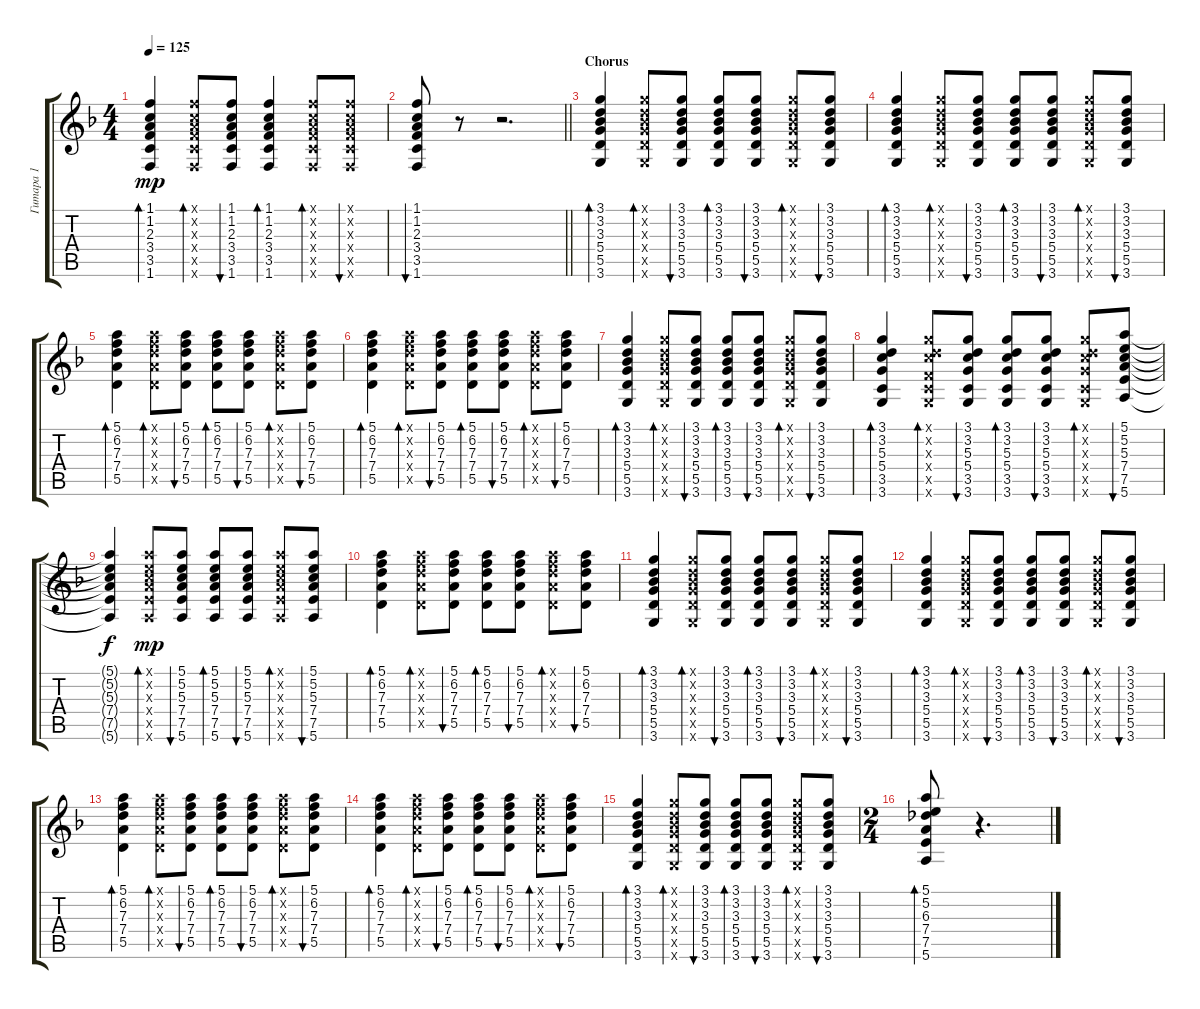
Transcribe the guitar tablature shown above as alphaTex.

\track ("Гитара 1" "Гитара 1") {instrument acousticguitarsteel}
\staff {score tabs}
\tuning (E4 B3 G3 D3 A2 E2) {hide}
\ts (4 4)
\tempo 125
\clef g2
\ks dminor
(1.1 1.2 2.3 3.4 3.5 1.6).4{bd 60 dy mp} (1.1{x} 1.2{x} 2.3{x} 3.4{x} 3.5{x} 1.6{x}).8{bd 60} (1.1 1.2 2.3 3.4 3.5 1.6).8{bu 60} (1.1 1.2 2.3 3.4 3.5 1.6).4{bd 60} (1.1{x} 1.2{x} 2.3{x} 3.4{x} 3.5{x} 1.6{x}).8{bd 60} (1.1{x} 1.2{x} 2.3{x} 3.4{x} 3.5{x} 1.6{x}).8{bu 60} |
\barLineRight lightlight
(1.1 1.2 2.3 3.4 3.5 1.6).8{bu 60} r.8 r.2{d} |
\section ("" "Chorus")
(3.1 3.2 3.3 5.4 5.5 3.6).4{bd 60} (3.1{x} 3.2{x} 3.3{x} 5.4{x} 5.5{x} 3.6{x}).8{bd 60} (3.1 3.2 3.3 5.4 5.5 3.6).8{bu 60} (3.1 3.2 3.3 5.4 5.5 3.6).8{bd 60} (3.1 3.2 3.3 5.4 5.5 3.6).8{bu 60} (3.1{x} 3.2{x} 3.3{x} 5.4{x} 5.5{x} 3.6{x}).8{bd 60} (3.1 3.2 3.3 5.4 5.5 3.6).8{bu 60} |
(3.1 3.2 3.3 5.4 5.5 3.6).4{bd 60} (3.1{x} 3.2{x} 3.3{x} 5.4{x} 5.5{x} 3.6{x}).8{bd 60} (3.1 3.2 3.3 5.4 5.5 3.6).8{bu 60} (3.1 3.2 3.3 5.4 5.5 3.6).8{bd 60} (3.1 3.2 3.3 5.4 5.5 3.6).8{bu 60} (3.1{x} 3.2{x} 3.3{x} 5.4{x} 5.5{x} 3.6{x}).8{bd 60} (3.1 3.2 3.3 5.4 5.5 3.6).8{bu 60} |
(5.1 6.2 7.3 7.4 5.5).4{bd 60} (5.1{x} 6.2{x} 7.3{x} 7.4{x} 5.5{x}).8{bd 60} (5.1 6.2 7.3 7.4 5.5).8{bu 60} (5.1 6.2 7.3 7.4 5.5).8{bd 60} (5.1 6.2 7.3 7.4 5.5).8{bu 60} (5.1{x} 6.2{x} 7.3{x} 7.4{x} 5.5{x}).8{bd 60} (5.1 6.2 7.3 7.4 5.5).8{bu 60} |
(5.1 6.2 7.3 7.4 5.5).4{bd 60} (5.1{x} 6.2{x} 7.3{x} 7.4{x} 5.5{x}).8{bd 60} (5.1 6.2 7.3 7.4 5.5).8{bu 60} (5.1 6.2 7.3 7.4 5.5).8{bd 60} (5.1 6.2 7.3 7.4 5.5).8{bu 60} (5.1{x} 6.2{x} 7.3{x} 7.4{x} 5.5{x}).8{bd 60} (5.1 6.2 7.3 7.4 5.5).8{bu 60} |
(3.1 3.2 3.3 5.4 5.5 3.6).4{bd 60} (3.1{x} 3.2{x} 3.3{x} 5.4{x} 5.5{x} 3.6{x}).8{bd 60} (3.1 3.2 3.3 5.4 5.5 3.6).8{bu 60} (3.1 3.2 3.3 5.4 5.5 3.6).8{bd 60} (3.1 3.2 3.3 5.4 5.5 3.6).8{bu 60} (3.1{x} 3.2{x} 3.3{x} 5.4{x} 5.5{x} 3.6{x}).8{bd 60} (3.1 3.2 3.3 5.4 5.5 3.6).8{bu 60} |
(3.1 3.2 5.3 5.4 3.5 3.6).4{bd 60} (3.1{x} 3.2{x} 5.3{x} 3.4{x} 3.5{x} 3.6{x}).8{bd 60} (3.1 3.2 5.3 5.4 3.5 3.6).8{bu 60} (3.1 3.2 5.3 5.4 3.5 3.6).8{bd 60} (3.1 3.2 5.3 5.4 3.5 3.6).8{bu 60} (3.1{x} 3.2{x} 5.3{x} 5.4{x} 3.5{x} 3.6{x}).8{bd 60} (5.1 5.2 5.3 7.4 7.5 5.6).8{bu 60} |
(5.1{t} 5.2{t} 5.3{t} 7.4{t} 7.5{t} 5.6{t}).4{dy f} (5.1{x} 5.2{x} 5.3{x} 7.4{x} 7.5{x} 5.6{x}).8{bd 60 dy mp} (5.1 5.2 5.3 7.4 7.5 5.6).8{bu 60} (5.1 5.2 5.3 7.4 7.5 5.6).8{bd 60} (5.1 5.2 5.3 7.4 7.5 5.6).8{bu 60} (5.1{x} 5.2{x} 5.3{x} 7.4{x} 7.5{x} 5.6{x}).8{bd 60} (5.1 5.2 5.3 7.4 7.5 5.6).8{bu 60} |
(5.1 6.2 7.3 7.4 5.5).4{bd 60} (5.1{x} 6.2{x} 7.3{x} 7.4{x} 5.5{x}).8{bd 60} (5.1 6.2 7.3 7.4 5.5).8{bu 60} (5.1 6.2 7.3 7.4 5.5).8{bd 60} (5.1 6.2 7.3 7.4 5.5).8{bu 60} (5.1{x} 6.2{x} 7.3{x} 7.4{x} 5.5{x}).8{bd 60} (5.1 6.2 7.3 7.4 5.5).8{bu 60} |
(3.1 3.2 3.3 5.4 5.5 3.6).4{bd 60} (3.1{x} 3.2{x} 3.3{x} 5.4{x} 5.5{x} 3.6{x}).8{bd 60} (3.1 3.2 3.3 5.4 5.5 3.6).8{bu 60} (3.1 3.2 3.3 5.4 5.5 3.6).8{bd 60} (3.1 3.2 3.3 5.4 5.5 3.6).8{bu 60} (3.1{x} 3.2{x} 3.3{x} 5.4{x} 5.5{x} 3.6{x}).8{bd 60} (3.1 3.2 3.3 5.4 5.5 3.6).8{bu 60} |
(3.1 3.2 3.3 5.4 5.5 3.6).4{bd 60} (3.1{x} 3.2{x} 3.3{x} 5.4{x} 5.5{x} 3.6{x}).8{bd 60} (3.1 3.2 3.3 5.4 5.5 3.6).8{bu 60} (3.1 3.2 3.3 5.4 5.5 3.6).8{bd 60} (3.1 3.2 3.3 5.4 5.5 3.6).8{bu 60} (3.1{x} 3.2{x} 3.3{x} 5.4{x} 5.5{x} 3.6{x}).8{bd 60} (3.1 3.2 3.3 5.4 5.5 3.6).8{bu 60} |
(5.1 6.2 7.3 7.4 5.5).4{bd 60} (5.1{x} 6.2{x} 7.3{x} 7.4{x} 5.5{x}).8{bd 60} (5.1 6.2 7.3 7.4 5.5).8{bu 60} (5.1 6.2 7.3 7.4 5.5).8{bd 60} (5.1 6.2 7.3 7.4 5.5).8{bu 60} (5.1{x} 6.2{x} 7.3{x} 7.4{x} 5.5{x}).8{bd 60} (5.1 6.2 7.3 7.4 5.5).8{bu 60} |
(5.1 6.2 7.3 7.4 5.5).4{bd 60} (5.1{x} 6.2{x} 7.3{x} 7.4{x} 5.5{x}).8{bd 60} (5.1 6.2 7.3 7.4 5.5).8{bu 60} (5.1 6.2 7.3 7.4 5.5).8{bd 60} (5.1 6.2 7.3 7.4 5.5).8{bu 60} (5.1{x} 6.2{x} 7.3{x} 7.4{x} 5.5{x}).8{bd 60} (5.1 6.2 7.3 7.4 5.5).8{bu 60} |
(3.1 3.2 3.3 5.4 5.5 3.6).4{bd 60} (3.1{x} 3.2{x} 3.3{x} 5.4{x} 5.5{x} 3.6{x}).8{bd 60} (3.1 3.2 3.3 5.4 5.5 3.6).8{bu 60} (3.1 3.2 3.3 5.4 5.5 3.6).8{bd 60} (3.1 3.2 3.3 5.4 5.5 3.6).8{bu 60} (3.1{x} 3.2{x} 3.3{x} 5.4{x} 5.5{x} 3.6{x}).8{bd 60} (3.1 3.2 3.3 5.4 5.5 3.6).8{bu 60} |
\ts (2 4)
(5.1 5.2 6.3 7.4 7.5 5.6).8{bd 60} r.4{d}
